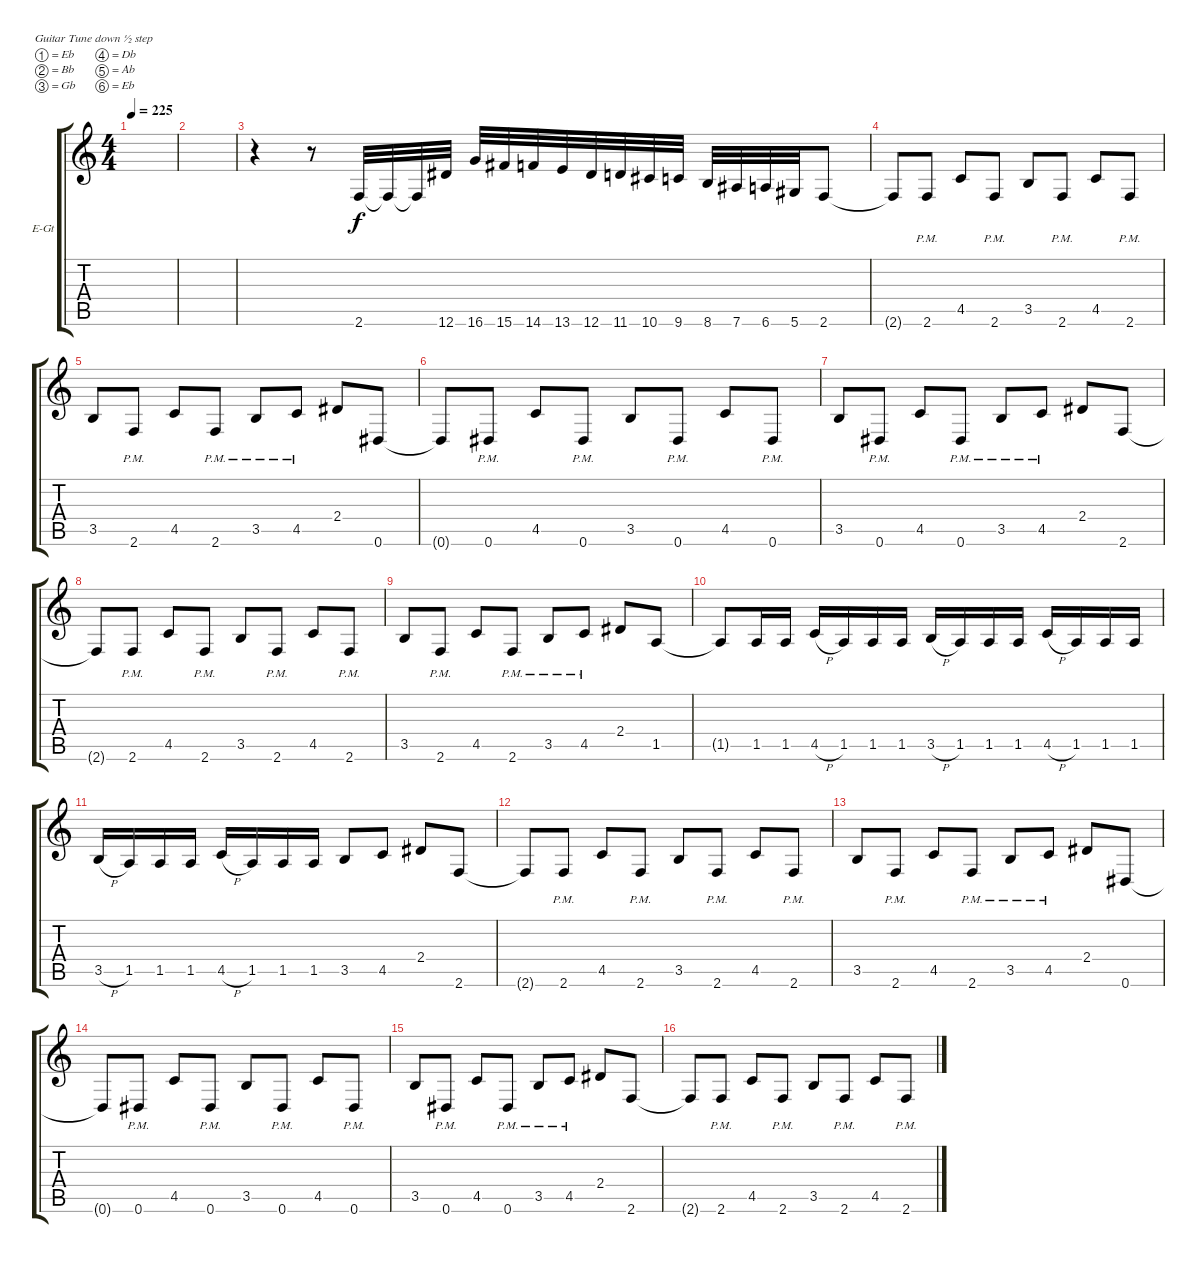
\bracketExtendMode groupsimilarinstruments
\firstSystemTrackNameOrientation horizontal
\otherSystemsTrackNameOrientation horizontal
\track ("right" "E-Gt") {instrument distortionguitar}
\staff {score tabs}
\tuning (Eb4 Bb3 Gb3 Db3 Ab2 Eb2)
\ts (4 4)
\tempo 225
\clef g2
\ks c
|
|
r.4 r.8 2.6.32 2.6{t}.32 2.6{t}.32 12.6.32 16.6.32 15.6.32 14.6.32 13.6.32 12.6.32 11.6.32 10.6.32 9.6.32 8.6.32 7.6.32 6.6.32 5.6.32 2.6.8 |
2.6{t}.8 2.6{pm}.8 4.5.8 2.6{pm}.8 3.5.8 2.6{pm}.8 4.5.8 2.6{pm}.8 |
3.5.8 2.6{pm}.8 4.5.8 2.6{pm}.8 3.5{pm}.8 4.5{pm}.8 2.4.8 0.6.8 |
0.6{t}.8 0.6{pm}.8 4.5.8 0.6{pm}.8 3.5.8 0.6{pm}.8 4.5.8 0.6{pm}.8 |
3.5.8 0.6{pm}.8 4.5.8 0.6{pm}.8 3.5{pm}.8 4.5{pm}.8 2.4.8 2.6.8 |
2.6{t}.8 2.6{pm}.8 4.5.8 2.6{pm}.8 3.5.8 2.6{pm}.8 4.5.8 2.6{pm}.8 |
3.5.8 2.6{pm}.8 4.5.8 2.6{pm}.8 3.5{pm}.8 4.5{pm}.8 2.4.8 1.5.8 |
1.5{t}.8 1.5.16 1.5.16 4.5{h}.16 1.5.16 1.5.16 1.5.16 3.5{h}.16 1.5.16 1.5.16 1.5.16 4.5{h}.16 1.5.16 1.5.16 1.5.16 |
3.5{h}.16 1.5.16 1.5.16 1.5.16 4.5{h}.16 1.5.16 1.5.16 1.5.16 3.5.8 4.5.8 2.4.8 2.6.8 |
2.6{t}.8 2.6{pm}.8 4.5.8 2.6{pm}.8 3.5.8 2.6{pm}.8 4.5.8 2.6{pm}.8 |
3.5.8 2.6{pm}.8 4.5.8 2.6{pm}.8 3.5{pm}.8 4.5{pm}.8 2.4.8 0.6.8 |
0.6{t}.8 0.6{pm}.8 4.5.8 0.6{pm}.8 3.5.8 0.6{pm}.8 4.5.8 0.6{pm}.8 |
3.5.8 0.6{pm}.8 4.5.8 0.6{pm}.8 3.5{pm}.8 4.5{pm}.8 2.4.8 2.6.8 |
2.6{t}.8 2.6{pm}.8 4.5.8 2.6{pm}.8 3.5.8 2.6{pm}.8 4.5.8 2.6{pm}.8
